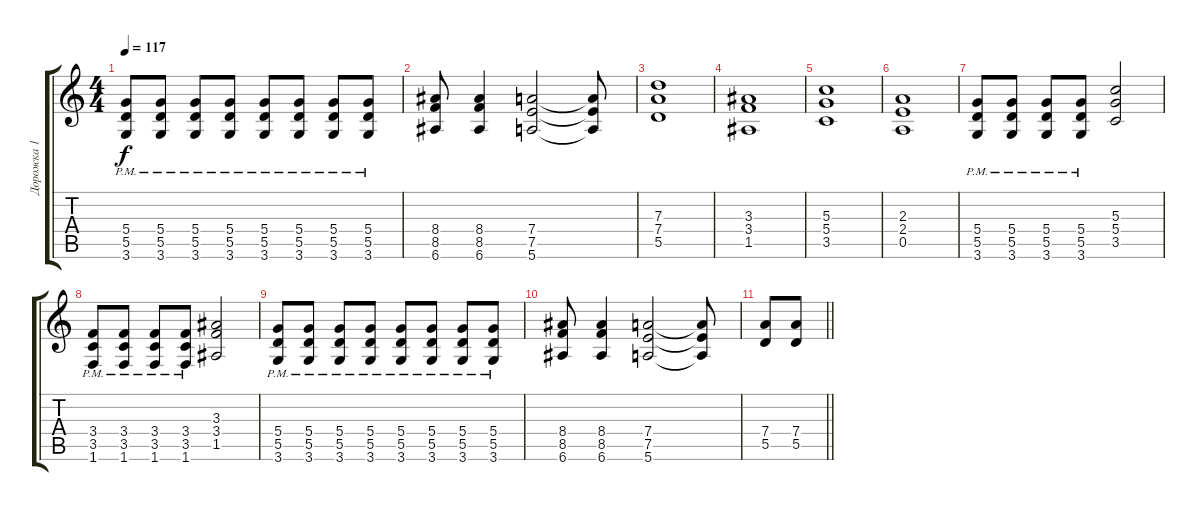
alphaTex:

\track ("Дорожка 1" "Дорожка 1") {instrument acousticguitarsteel}
\staff {score tabs}
\tuning (E4 B3 G3 D3 A2 E2) {hide}
\ts (4 4)
\tempo 117
\clef g2
\ks c
(5.4{pm} 5.5{pm} 3.6{pm}).8{dy f} (5.4{pm} 5.5{pm} 3.6{pm}).8 (5.4{pm} 5.5{pm} 3.6{pm}).8 (5.4{pm} 5.5{pm} 3.6{pm}).8 (5.4{pm} 5.5{pm} 3.6{pm}).8 (5.4{pm} 5.5{pm} 3.6{pm}).8 (5.4{pm} 5.5{pm} 3.6{pm}).8 (5.4{pm} 5.5{pm} 3.6{pm}).8 |
(8.4 8.5 6.6).8 (8.4 8.5 6.6).4 (7.4 7.5 5.6).2 (7.4{t} 7.5{t} 5.6{t}).8 |
(7.3 7.4 5.5).1 |
(3.3 3.4 1.5).1 |
(5.3 5.4 3.5).1 |
(2.3 2.4 0.5).1 |
(5.4{pm} 5.5{pm} 3.6{pm}).8 (5.4{pm} 5.5{pm} 3.6{pm}).8 (5.4{pm} 5.5{pm} 3.6{pm}).8 (5.4{pm} 5.5{pm} 3.6{pm}).8 (5.3 5.4 3.5).2 |
(3.4{pm} 3.5{pm} 1.6{pm}).8 (3.4{pm} 3.5{pm} 1.6{pm}).8 (3.4{pm} 3.5{pm} 1.6{pm}).8 (3.4{pm} 3.5{pm} 1.6{pm}).8 (3.3 3.4 1.5).2 |
(5.4{pm} 5.5{pm} 3.6{pm}).8 (5.4{pm} 5.5{pm} 3.6{pm}).8 (5.4{pm} 5.5{pm} 3.6{pm}).8 (5.4{pm} 5.5{pm} 3.6{pm}).8 (5.4{pm} 5.5{pm} 3.6{pm}).8 (5.4{pm} 5.5{pm} 3.6{pm}).8 (5.4{pm} 5.5{pm} 3.6{pm}).8 (5.4{pm} 5.5{pm} 3.6{pm}).8 |
(8.4 8.5 6.6).8 (8.4 8.5 6.6).4 (7.4 7.5 5.6).2 (7.4{t} 7.5{t} 5.6{t}).8 |
\barLineRight lightlight
(7.4 5.5).8 (7.4 5.5).8
